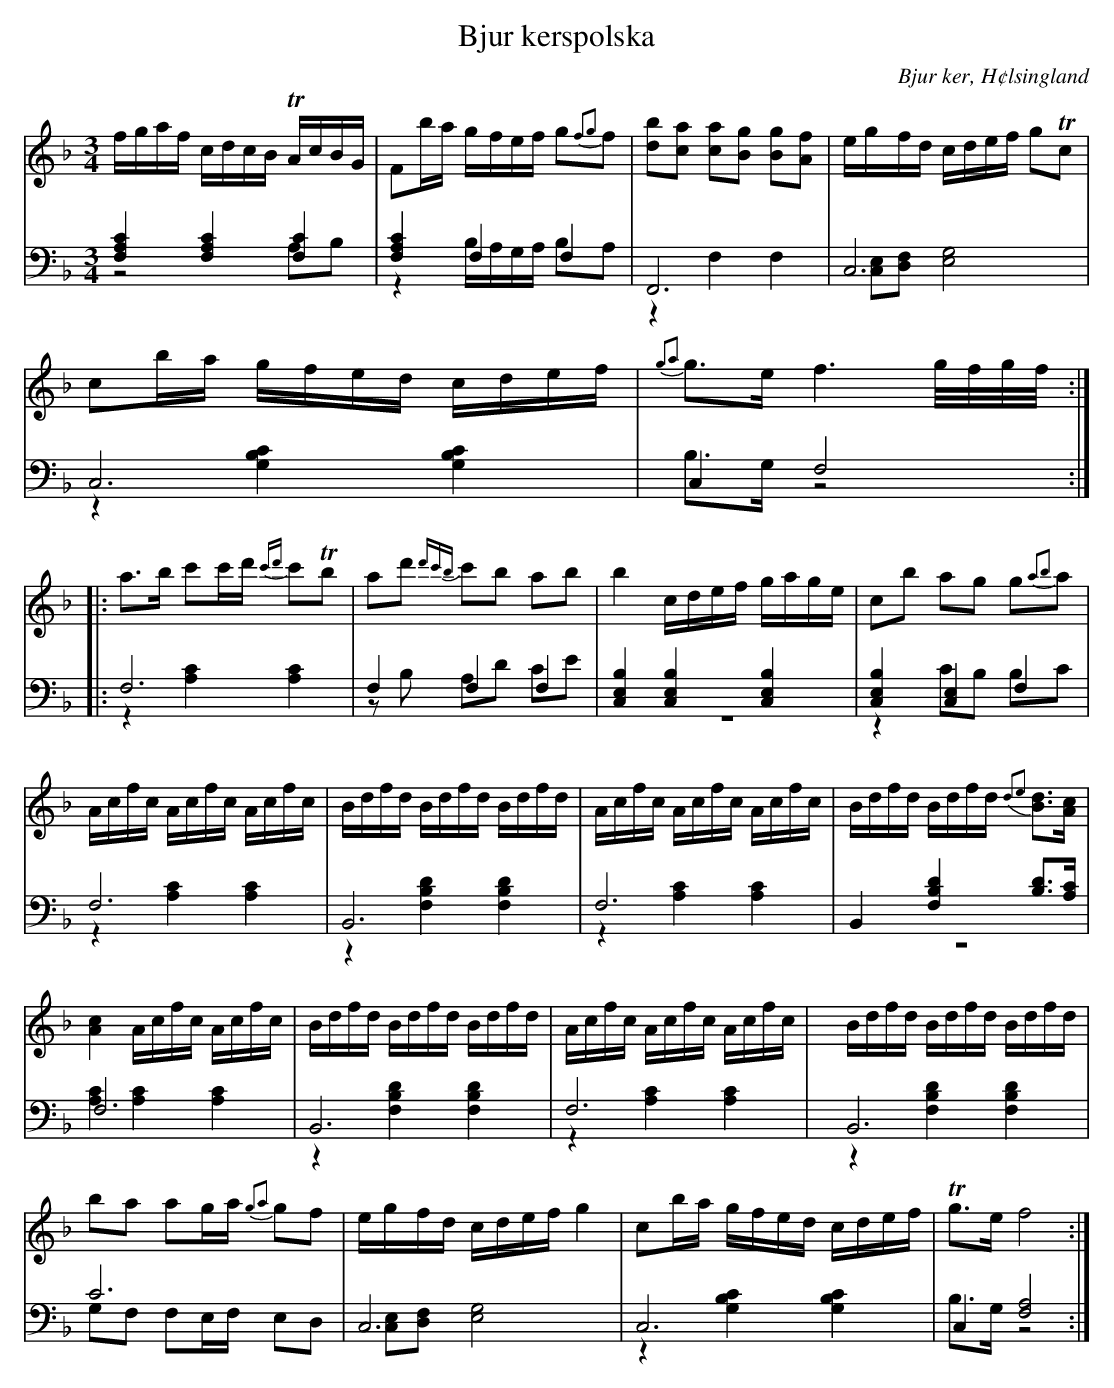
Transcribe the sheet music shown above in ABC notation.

X:1
T: Bjur kerspolska
O: Bjur ker, H¢lsingland
M: 3/4
L: 1/16
K: F
V:1
V:2
V:3 merge
V:1
fgaf cdcB TAcBG|F2ba gfef g2{f2g2}f2|[d2b2][c2a2] [c2a2][B2g2] [B2g2][A2f2] |egfd cdef g2Tc2|
c2ba gfed cdef|{g2a2}g2>e2 f6g/f/g/f/:|
|:a2>b2 c'2c'd' {c'd'}c'2Tb2|a2d'2 {d'4/3c'4/3b4/3}c'2b2 a2b2|b4 cdef gage|c2b2 a2g2 g2{a2b2}a2|
Acfc Acfc Acfc|Bdfd Bdfd Bdfd|Acfc Acfc Acfc|Bdfd Bdfd {d2e2}[B2d2]>[A2c2]|
[A4c4] Acfc Acfc|Bdfd Bdfd Bdfd|Acfc Acfc Acfc|Bdfd Bdfd Bdfd|
b2a2 a2ga {g2a2}g2f2|egfd cdef g4|c2ba gfed cdef|Tg2>e2 f8:|
V:2 clef=bass
[F,4A,4C4] [F,4A,4C4] [F,4C4]|[F,4A,4C4] F,4 F,4|F,,12|C,12|
C,12|C,4 F,8:|
|:F,12|F,4 F,4 F,4|[C,4E,4B,4] [C,4E,4B,4] [C,4E,4B,4]|[C,4E,4B,4] [C,4E,4] F,4|
F,12|B,,12|F,12|B,,4 [F,4B,4D4] [B,2D2]>[A,2C2]|
F,12|B,,12|F,12|B,,12|
C12|C,12|C,12|C,4 [F,8A,8]:|
V:3 clef=bass
z8 A,2B,2|z4 B,A,G,A, B,2A,2|z4 F,4 F,4|[C,2E,2][D,2F,2] [E,8G,8]|
z4 [G,4B,4C4] [G,4B,4C4]|B,2>G,2 z8:|
|:z4 [A,4C4] [A,4C4]|z2B,2 A,2D2 C2E2|z12|z4 C2B,2 B,2C2|
z4 [A,4C4] [A,4C4]|z4 [F,4B,4D4] [F,4B,4D4]|z4 [A,4C4] [A,4C4]|z12|
[A,4C4] [A,4C4] [A,4C4]|z4 [F,4B,4D4] [F,4B,4D4]|z4 [A,4C4] [A,4C4]|
|z4 [F,4B,4D4] [F,4B,4D4]|G,2F,2 F,2E,F, E,2D,2|[C,2E,2][D,2F,2] [E,8G,8]|z4 [G,4B,4C4] [G,4B,4C4]|B,2>G,2 z8:|
